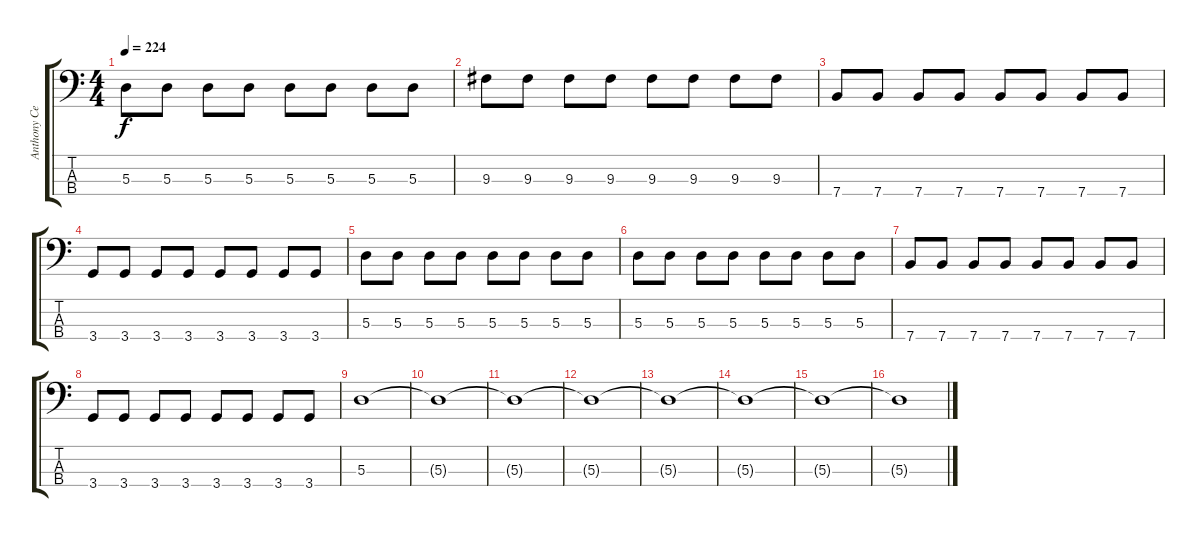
\track ("Anthony Celestino (Bass)" "Anthony Ce") {instrument electricbasspick}
\staff {score tabs}
\tuning (G2 D2 A1 E1) {hide}
\ts (4 4)
\tempo 224
\clef f4
\ks c
5.3.8{dy f} 5.3.8 5.3.8 5.3.8 5.3.8 5.3.8 5.3.8 5.3.8 |
9.3.8 9.3.8 9.3.8 9.3.8 9.3.8 9.3.8 9.3.8 9.3.8 |
7.4.8 7.4.8 7.4.8 7.4.8 7.4.8 7.4.8 7.4.8 7.4.8 |
3.4.8 3.4.8 3.4.8 3.4.8 3.4.8 3.4.8 3.4.8 3.4.8 |
5.3.8 5.3.8 5.3.8 5.3.8 5.3.8 5.3.8 5.3.8 5.3.8 |
5.3.8 5.3.8 5.3.8 5.3.8 5.3.8 5.3.8 5.3.8 5.3.8 |
7.4.8 7.4.8 7.4.8 7.4.8 7.4.8 7.4.8 7.4.8 7.4.8 |
3.4.8 3.4.8 3.4.8 3.4.8 3.4.8 3.4.8 3.4.8 3.4.8 |
5.3.1 |
5.3{t}.1 |
5.3{t}.1 |
5.3{t}.1 |
5.3{t}.1 |
5.3{t}.1 |
5.3{t}.1 |
5.3{t}.1
